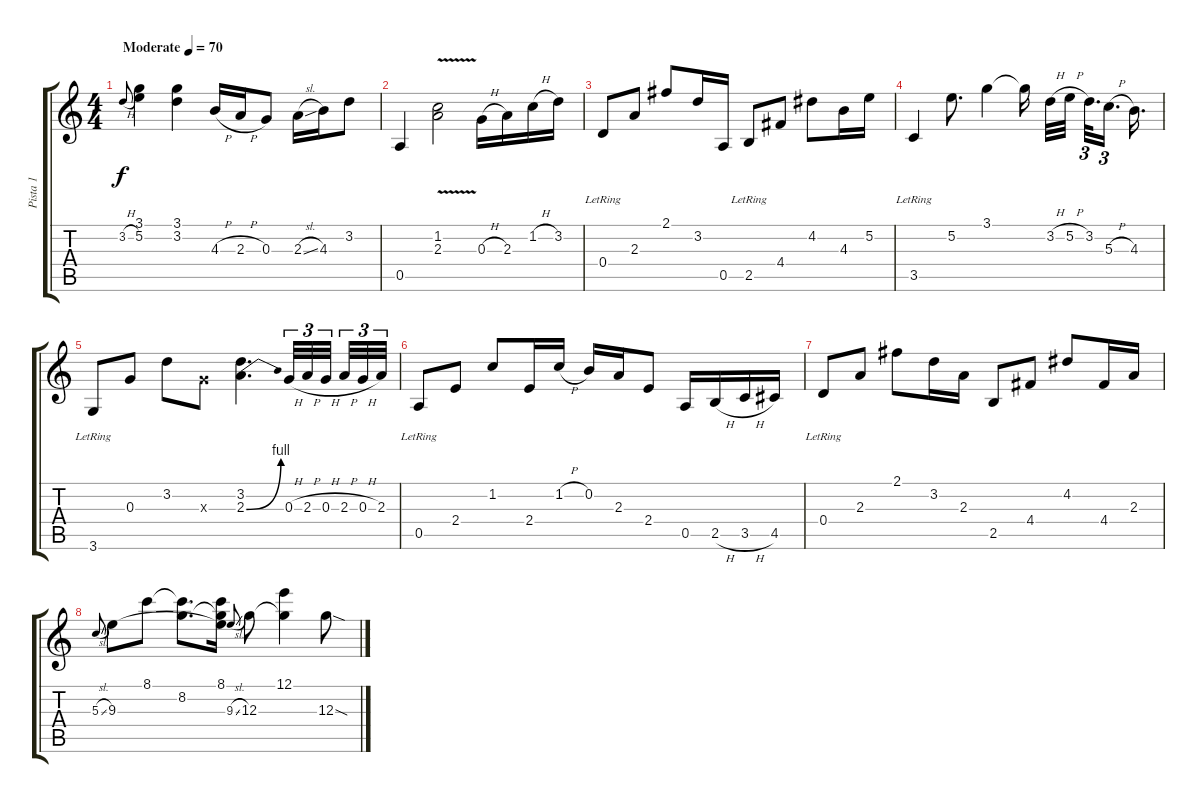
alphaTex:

\track ("Pista 1" "Pista 1") {instrument distortionguitar}
\staff {score tabs}
\tuning (E4 B3 G3 D3 A2 E2) {hide}
\ts (4 4)
\tempo (70 "Moderate")
\clef g2
\ks c
3.2{h}.8{gr onbeat dy f instrument distortionguitar} (3.1 5.2).4 (3.1 3.2).4 4.3{h}.16 2.3{h}.16 0.3.8 2.3{sl}.16 4.3.16 3.2.8 |
0.5.4 (1.2{v} 2.3{v}).2 0.3{h}.16 2.3.16 1.2{h}.16 3.2.16 |
0.4{lr}.8 2.3.8 2.1.8 3.2.16 0.5.16 2.5{lr}.8 4.4.8 4.2.8 4.3.16 5.2.16 |
3.5{lr}.4 5.2.8{d} 3.1.4 3.1{t}.16 3.2{h}.32 5.2{h}.32{beam splitsecondary} 3.2.32{d tu (3 2)} 5.3{h}.16{d tu (3 2) beam splitsecondary} 4.3.16{d} |
3.6{lr}.8 0.3.8 3.2.8 0.3{x}.8 (3.2 2.3{be (bend 0 0 60 4)}).4{d} 0.3{h}.32{tu (3 2)} 2.3{h}.32{tu (3 2)} 0.3{h}.32{tu (3 2) beam splitsecondary} 2.3{h}.32{tu (3 2)} 0.3{h}.32{tu (3 2)} 2.3.32{tu (3 2)} |
0.5{lr}.8 2.4.8 1.2.8 2.4.16 1.2{h}.16 0.2.16 2.3.16 2.4.8 0.5.16 2.5{h}.16 3.5{h}.16 4.5.16 |
0.4{lr}.8 2.3.8 2.1.8 3.2.16 2.3.16 2.5.8 4.4.8 4.2.8 4.4.16 2.3.16 |
5.3{sl}.8{gr onbeat} 9.3.8 8.1.8 (8.1{t} 8.2).8{d} (8.1 8.2{t} 9.3{t}).16 9.3{sl}.8{gr onbeat} 12.3.8 (12.1 12.3{t}).4 12.3{sod}.8
